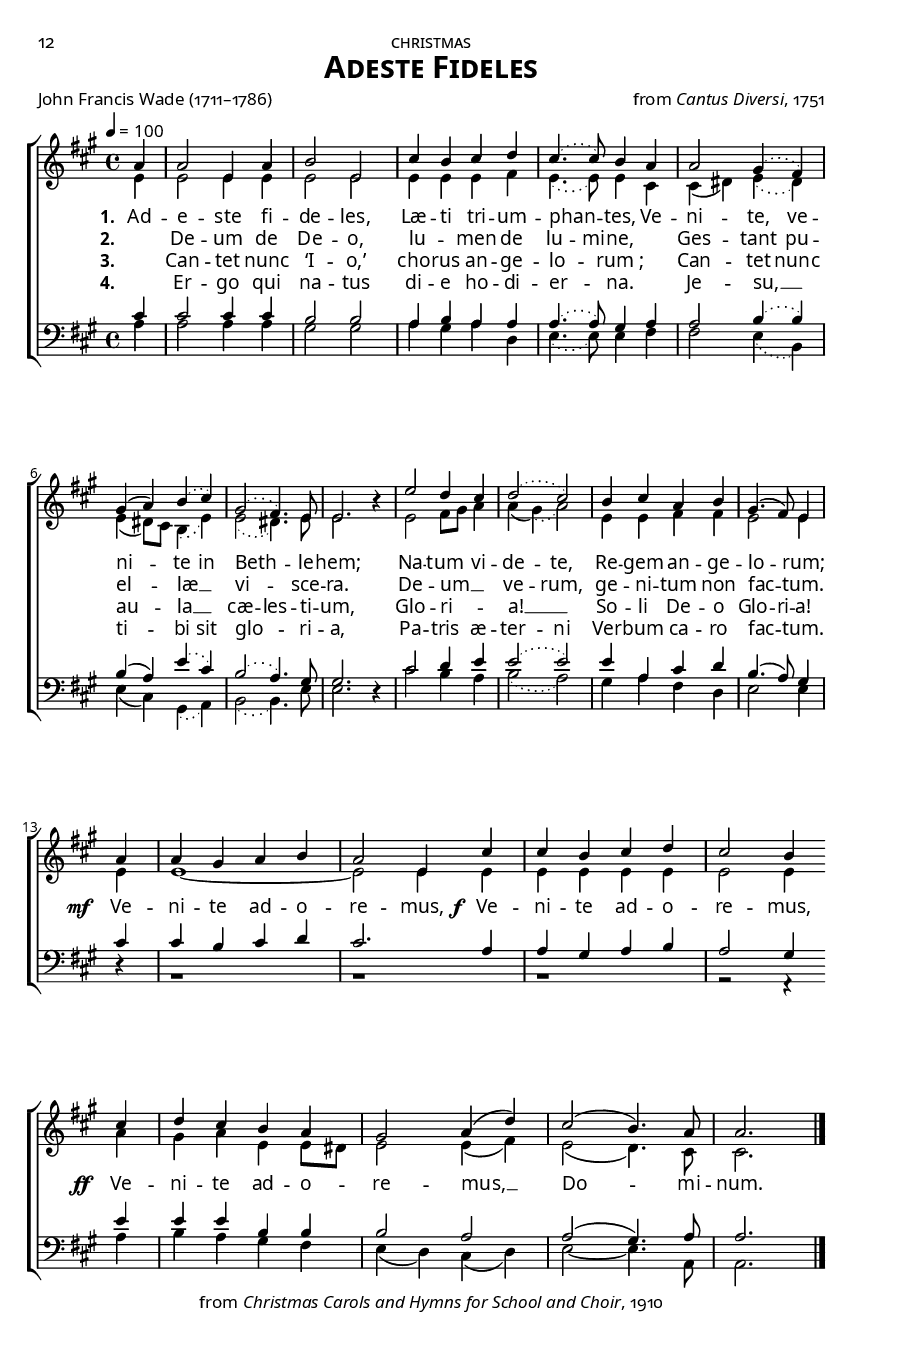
\version "2.14.2"
\include "util.ly"
\header {
  title = \markup{\override #'(font-name . "Garamond Premier Pro Semibold"){ \abs-fontsize #15 \smallCapsOldStyle"Adeste Fideles"}}
  poet = \markup\oldStyleNum"John Francis Wade (1711–1786)"
  composer = \markup\concat{"from " \italic"Cantus Diversi" \oldStyleNum", 1751"}
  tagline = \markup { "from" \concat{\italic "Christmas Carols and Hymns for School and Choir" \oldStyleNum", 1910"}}
}
\paper {
  paper-height = 9\in
  paper-width = 6\in
  indent = 0\in
  %system-system-spacing = #'((basic-distance . 10) (padding . 0))
  %system-system-spacing =
  %  #'((basic-distance . 0)
  %     (minimum-distance . 0)
  %     (padding . -10)
  %     (stretchability . 100))
  ragged-last-bottom = ##f
  ragged-bottom = ##f
  two-sided = ##t
  inner-margin = 0.5\in
  outer-margin = 0.25\in
  top-margin = 0.25\in
  bottom-margin = 0.25\in
  first-page-number = #012
  print-first-page-number = ##t
  headerLine = \markup{\override #'(font-name . "Garamond Premier Pro") \smallCapsOldStyle"christmas"}
  oddHeaderMarkup = \markup\fill-line{
     \override #'(font-name . "Garamond Premier Pro")\abs-fontsize #8.5
     \combine 
        \fill-line{"" \on-the-fly #print-page-number-check-first
        \oldStylePageNum""
        }
        \fill-line{\headerLine}
  }
  evenHeaderMarkup = \markup {
     \override #'(font-name . "Garamond Premier Pro")\abs-fontsize #8.5
     \combine
        \on-the-fly #print-page-number-check-first
        \oldStylePageNum""
        \fill-line{\headerLine}
  }
}
#(set-global-staff-size 15) \paper{ #(define fonts (make-pango-font-tree "GoudyOlSt BT" "Garamond Premier Pro" "Garamond Premier Pro" (/ 15 20))) }
global = {
  \key a \major
  \time 4/4
  \autoBeamOff
  \override DynamicLineSpanner #'staff-padding = #0.0
  \override DynamicLineSpanner #'Y-extent = #'(-0.5 . 1.5)
}

sopMusic = \relative c'' {
  \tempo 4 = 100
  \partial 4 a4 |
  a2 e4 a |
  b2 e, |
  cis'4 b cis d |
  \slurDotted cis4.( cis8) b4 a |
  a2 gis4( fis) | \break
  
  \slurSolid
  gis( a) \slurDotted b( cis) |
  gis2( fis4.) e8 |
  e2. b'4\rest |
  e2 d4 cis |
  \slurDotted d2( cis) |
  b4 cis a b |
  \slurSolid \partial 4*3 gis4.( fis8) e4 | \break
  
  \partial 4 a4 |
  a gis a b |
  a2 e4 cis'4 |
  cis b cis d |
  cis2 b4 \bar""\break cis |
  
  d cis b a |
  gis2 a4( d) |
  cis2( b4.) a8) |
  \partial 4*3 a2. \bar "|."
}
sopWords = \lyricmode {
  
}

altoMusic = \relative c' {
  \partial 4 e4 |
  e2 e4 e |
  e2 e |
  e4 e e fis |
  \slurDotted e4.( e8) e4 cis |
  \slurSolid cis( dis) \slurDotted e( dis) |
  
  \slurSolid e( dis8[) cis] \slurDotted b4( e) |
  e2( dis4.) e8 |
  e2. s4 |
  e2 fis8[ gis] a4 |
  \slurSolid a( \slurDotted gis)( a2) |
  e4 e fis fis |
  \slurSolid \partial 4*3 e2 e4 |
  
  e4 |
  e1~ |
  e2 e4 e |
  e e e e |
  e2 e4 a |
  
  gis a e e8[ dis] |
  e2 e4( fis) |
  e2( d4.) cis8 |
  \partial 4*3 cis2. \bar "|."
}
altoWords = {
  \dropLyricsV
  \lyricmode {
    \set stanza = #"1. "
  \set ignoreMelismata = ##t
    Ad -- e -- ste fi -- de -- les, Læ -- ti tri -- um -- phan -- _ tes,
    Ve -- ni -- te, ve -- ni -- _ te in Beth -- _ le -- hem; Na -- tum vi -- de -- te,
    Re -- gem an -- ge -- lo -- _ rum;
  \unset ignoreMelismata
  }
  \set stanza = \markup\dynamic"mf  "
  \lyricmode {
    Ve -- ni -- te ad -- o -- re -- mus,
  }
  \set stanza = \markup\dynamic" f "
  \lyricmode {
    Ve -- ni -- te ad -- o -- re -- mus,
  }
  \set stanza = \markup\dynamic"ff  "
  \lyricmode {
    \raiseLyrics
    Ve -- ni -- te ad -- o -- re -- mus, __ Do -- mi -- num.
  }
}
altoWordsII = \lyricmode {
  \dropLyricsV
  \set stanza = #"2. "
  \set ignoreMelismata = ##t
  _ De -- um de De -- o, lu -- _ men de lu -- mi -- ne, ""
  Ges -- tant pu -- el -- _ læ __ _ vi -- _ sce -- ra.
  De -- um __ _ ve -- rum, ge -- ni -- tum non fac -- _ tum.
}
altoWordsIII = \lyricmode {
  \dropLyricsV
  \set stanza = #"3. "
  \set ignoreMelismata = ##t
  _ Can -- tet nunc ‘I -- o,’ cho -- rus an -- ge -- lo -- _ rum_; ""
  Can -- tet nunc au -- _ la __ _ cæ -- les -- ti -- um,
  Glo -- ri -- _ a! __ _ So -- li De -- o Glo -- ri -- a!
}
altoWordsIV = \lyricmode {
  \dropLyricsV
  \set stanza = #"4. "
  \set ignoreMelismata = ##t
  _ Er -- go qui na -- tus di -- e ho -- di -- er -- _ na. ""
  Je -- su, __ _ ti -- _ bi sit glo -- _ ri -- a,
  Pa -- tris æ -- ter -- ni Ver -- bum ca -- ro fac -- _ tum.
}

tenorMusic = \relative c' {
  \partial 4 cis4 |
  cis2 cis4 cis |
  b2 b |
  a4 b a a |
  \slurDotted a4.( a8) gis4 a |
  a2 b4( b) |
  
  \slurSolid b( a) \slurDotted e'( cis) |
  b2( a4.) gis8 |
  gis2. d4\rest |
  cis'2 d4 e |
  \slurDotted e2( e2) |
  e4 a, cis d |
  \slurSolid \partial 4*3 b4.( a8) gis4 |
  
  \partial 4 cis4 |
  cis b cis d |
  cis2. a4 |
  a gis a b |
  a2 gis4 e' |
  
  e e b b |
  b2 a |
  a( gis4.) a8 |
  \partial 4*3 a2. \bar "|."
}
tenorWords = \lyricmode {

}

bassMusic = \relative c' {
  \partial 4 a4 |
  a2 a4 a |
  gis2 gis |
  a4 gis a d, |
  \slurDotted e4.( e8) e4 fis |
  fis2 e4( b) |
  
  \slurSolid e( cis) \slurDotted gis( a) |
  b2( b4.) e8 |
  e2. s4 |
  cis'2 b4 a |
  b2( a2) |
  gis4 a fis d |
  \partial 4*3 e2 e4 |
  
  \slurSolid \partial 4 d\rest |
  g,1\rest |
  g1\rest |
  g1\rest |
  g2\rest f4\rest a'4 |
  
  b a gis fis |
  e( d) cis( d) |
  e2~e4. a,8 |
  \partial 4*3 a2. \bar "|."
}
bassWords = \lyricmode {

}

\score {
  <<
   \new ChoirStaff <<
%    \new Lyrics = sopranos \with { \override VerticalAxisGroup #'nonstaff-relatedstaff-spacing = #'((basic-distance . 1)) }
    \new Staff = women <<
      \new Voice = "sopranos" { \voiceOne << \global \sopMusic >> }
      \new Voice = "altos" { \voiceTwo << \global \altoMusic >> }
    >>
    \new Lyrics \with { alignAboveContext = #"women" \override VerticalAxisGroup #'nonstaff-relatedstaff-spacing = #'((basic-distance . 1))} \lyricsto "sopranos" \sopWords
    \new Lyrics = "altosIV"  \with { alignBelowContext = #"women" } \lyricsto "sopranos" \altoWordsIV
    \new Lyrics = "altosIII"  \with { alignBelowContext = #"women" } \lyricsto "sopranos" \altoWordsIII
    \new Lyrics = "altosII"  \with { alignBelowContext = #"women" } \lyricsto "sopranos" \altoWordsII
    \new Lyrics = "altos"  \with { alignBelowContext = #"women" } \lyricsto "sopranos" \altoWords
   \new Staff = men <<
      \clef bass
      \new Voice = "tenors" { \voiceOne << \global \tenorMusic >> }
      \new Voice = "basses" { \voiceTwo << \global \bassMusic >> }
    >>
    \new Lyrics \with { alignAboveContext = #"men" \override VerticalAxisGroup #'nonstaff-relatedstaff-spacing = #'((basic-distance . 1)) } \lyricsto "tenors" \tenorWords
    \new Lyrics \with { alignBelowContext = #"men" \override VerticalAxisGroup #'nonstaff-relatedstaff-spacing = #'((basic-distance . 1)) } \lyricsto "basses" \bassWords
  >>
%    \new PianoStaff << \new Staff { \new Voice { \pianoRH } } \new Staff { \clef "bass" \pianoLH } >>
  >>
  \layout {
    \context {
      \Score
      %\override SpacingSpanner #'base-shortest-duration = #(ly:make-moment 1 8)
      %\override SpacingSpanner #'common-shortest-duration = #(ly:make-moment 1 4)
    }
    \context {
      % Remove all empty staves
      % \Staff \RemoveEmptyStaves \override VerticalAxisGroup #'remove-first = ##t
    }
  }
  \midi {
    \tempo 4 = 100
    \set Staff.midiInstrument = "flute"
  
    \context {
      \Voice
      \remove "Dynamic_performer"
    }
  }
}
